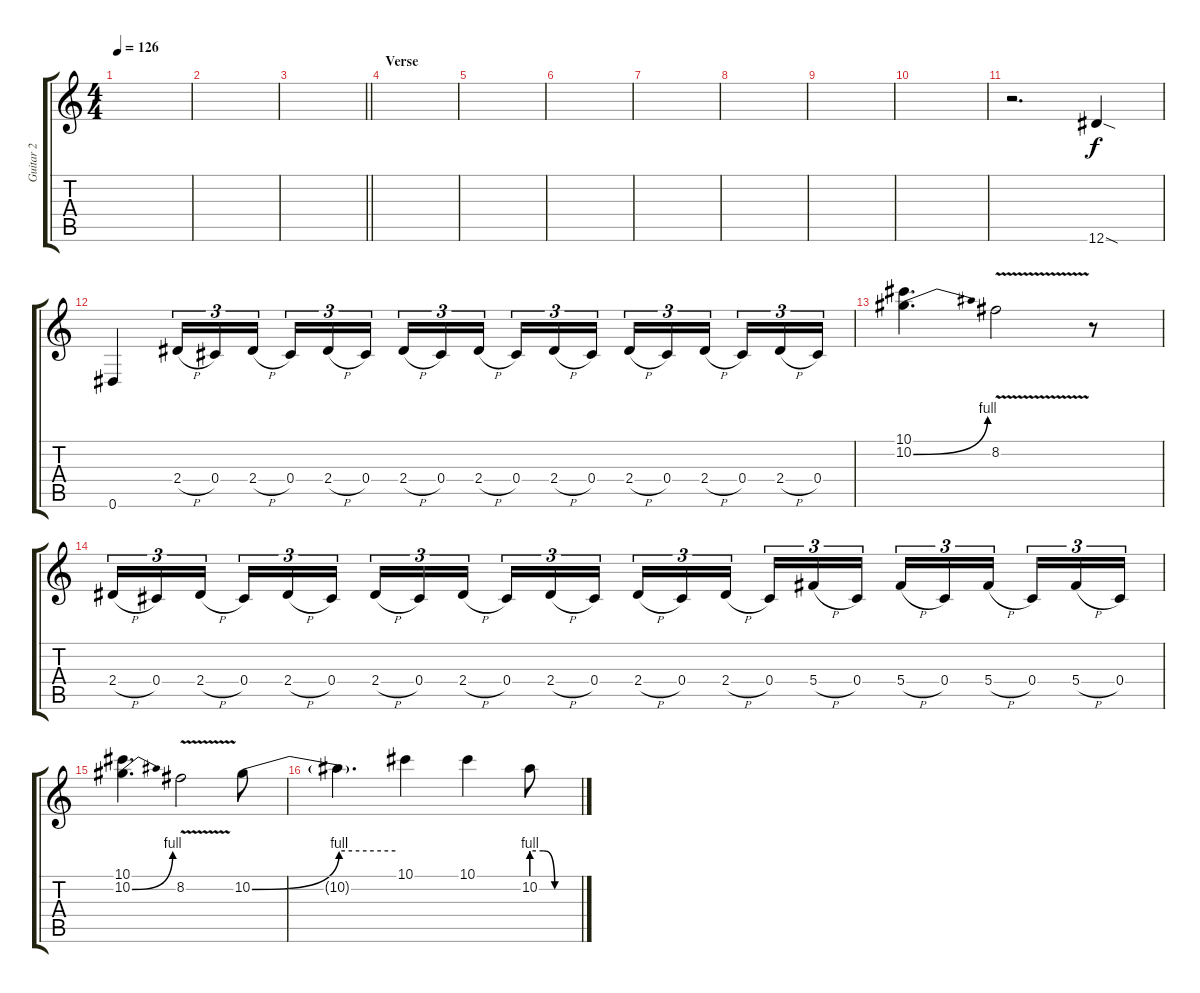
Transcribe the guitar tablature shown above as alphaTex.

\track ("Guitar 2" "Guitar 2") {instrument overdrivenguitar}
\staff {score tabs}
\tuning (Eb4 Bb3 Gb3 Db3 Ab2 Eb2) {hide}
\ts (4 4)
\tempo 126
\clef g2
\ks c
|
|
\barLineRight lightlight
|
\section ("" "Verse")
|
|
|
|
|
|
|
r.2{d} 12.6{sod}.4 |
0.6.4 2.4{h}.16{tu (3 2)} 0.4.16{tu (3 2)} 2.4{h}.16{tu (3 2) beam splitsecondary} 0.4.16{tu (3 2)} 2.4{h}.16{tu (3 2)} 0.4.16{tu (3 2)} 2.4{h}.16{tu (3 2)} 0.4.16{tu (3 2)} 2.4{h}.16{tu (3 2) beam splitsecondary} 0.4.16{tu (3 2)} 2.4{h}.16{tu (3 2)} 0.4.16{tu (3 2)} 2.4{h}.16{tu (3 2)} 0.4.16{tu (3 2)} 2.4{h}.16{tu (3 2) beam splitsecondary} 0.4.16{tu (3 2)} 2.4{h}.16{tu (3 2)} 0.4.16{tu (3 2)} |
(10.1 10.2{be (bend 0 0 60 4)}).4{d} 8.2{v}.2 r.8 |
2.4{h}.16{tu (3 2)} 0.4.16{tu (3 2)} 2.4{h}.16{tu (3 2) beam splitsecondary} 0.4.16{tu (3 2)} 2.4{h}.16{tu (3 2)} 0.4.16{tu (3 2)} 2.4{h}.16{tu (3 2)} 0.4.16{tu (3 2)} 2.4{h}.16{tu (3 2) beam splitsecondary} 0.4.16{tu (3 2)} 2.4{h}.16{tu (3 2)} 0.4.16{tu (3 2)} 2.4{h}.16{tu (3 2)} 0.4.16{tu (3 2)} 2.4{h}.16{tu (3 2) beam splitsecondary} 0.4.16{tu (3 2)} 5.4{h}.16{tu (3 2)} 0.4.16{tu (3 2)} 5.4{h}.16{tu (3 2)} 0.4.16{tu (3 2)} 5.4{h}.16{tu (3 2) beam splitsecondary} 0.4.16{tu (3 2)} 5.4{h}.16{tu (3 2)} 0.4.16{tu (3 2)} |
(10.1 10.2{be (bend 0 0 60 4)}).4{d} 8.2{v}.2 10.2{be (bend 0 0 60 4)}.8 |
10.2{be (hold 0 4 60 4) t}.4{d} 10.1.4 10.1.4 10.2{be (custom 0 4 15 4 30 0 60 0)}.8
